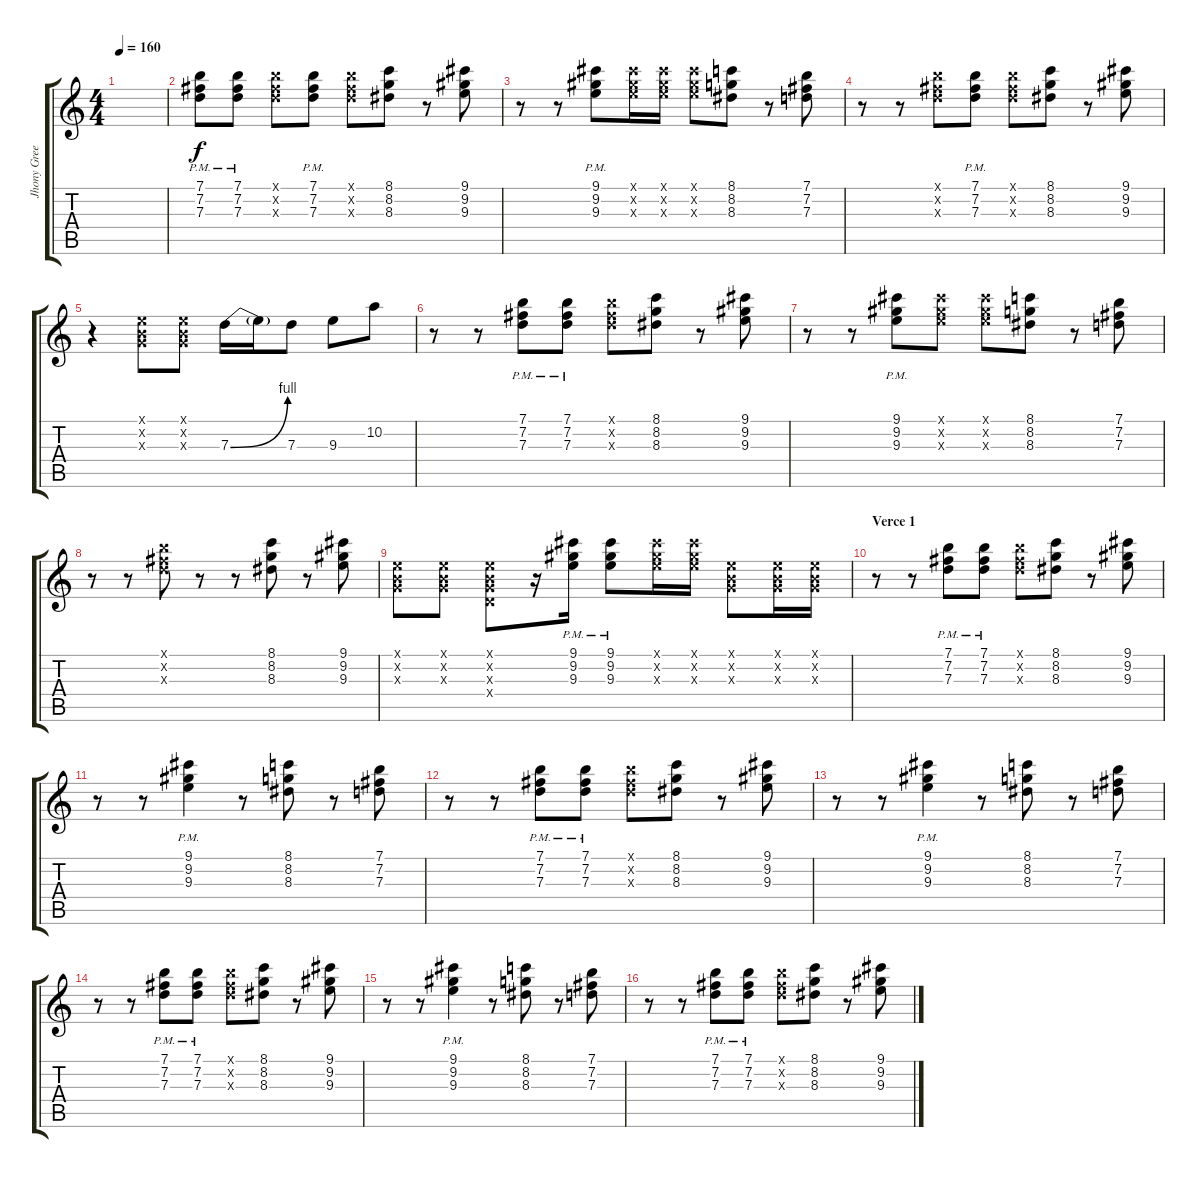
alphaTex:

\track ("Jhony Greenwood (Dist)" "Jhony Gree") {instrument distortionguitar}
\staff {score tabs}
\tuning (E4 B3 G3 D3 A2 E2) {hide}
\ts (4 4)
\tempo 160
\clef g2
\ks c
|
(7.1{pm} 7.2{pm} 7.3{pm}).8 (7.1{pm} 7.2{pm} 7.3{pm}).8 (7.1{x} 7.2{x} 7.3{x}).8 (7.1{pm} 7.2{pm} 7.3{pm}).8 (7.1{x} 7.2{x} 7.3{x}).8 (8.1 8.2 8.3).8 r.8 (9.1 9.2 9.3).8 |
r.8 r.8 (9.1{pm} 9.2{pm} 9.3{pm}).8 (9.1{x} 9.2{x} 9.3{x}).16 (9.1{x} 9.2{x} 9.3{x}).16 (9.1{x} 9.2{x} 9.3{x}).8 (8.1 8.2 8.3).8 r.8 (7.1 7.2 7.3).8 |
r.8 r.8 (7.1{x} 7.2{x} 7.3{x}).8 (7.1{pm} 7.2{pm} 7.3{pm}).8 (7.1{x} 7.2{x} 7.3{x}).8 (8.1 8.2 8.3).8 r.8 (9.1 9.2 9.3).8 |
r.4 (0.1{x} 0.2{x} 0.3{x}).8 (0.1{x} 0.2{x} 0.3{x}).8 7.3{be (bend 0 0 60 4)}.16 7.3{t}.16 7.3.8 9.3.8 10.2.8 |
r.8 r.8 (7.1{pm} 7.2{pm} 7.3{pm}).8 (7.1{pm} 7.2{pm} 7.3{pm}).8 (7.1{x} 7.2{x} 7.3{x}).8 (8.1 8.2 8.3).8 r.8 (9.1 9.2 9.3).8 |
r.8 r.8 (9.1{pm} 9.2{pm} 9.3{pm}).8 (9.1{x} 9.2{x} 9.3{x}).8 (9.1{x} 9.2{x} 9.3{x}).8 (8.1 8.2 8.3).8 r.8 (7.1 7.2 7.3).8 |
r.8 r.8 (7.1{x} 7.2{x} 7.3{x}).8 r.8 r.8 (8.1 8.2 8.3).8 r.8 (9.1 9.2 9.3).8 |
(0.1{x} 0.2{x} 0.3{x}).8 (0.1{x} 0.2{x} 0.3{x}).8 (0.1{x} 0.2{x} 0.3{x} 0.4{x}).8 r.16 (9.1{pm} 9.2{pm} 9.3{pm}).16 (9.1{pm} 9.2{pm} 9.3{pm}).8 (9.1{x} 9.2{x} 9.3{x}).16 (9.1{x} 9.2{x} 9.3{x}).16 (0.1{x} 0.2{x} 0.3{x}).8 (0.1{x} 0.2{x} 0.3{x}).16 (0.1{x} 0.2{x} 0.3{x}).16 |
\section ("" "Verce 1")
r.8 r.8 (7.1{pm} 7.2{pm} 7.3{pm}).8 (7.1{pm} 7.2{pm} 7.3{pm}).8 (7.1{x} 7.2{x} 7.3{x}).8 (8.1 8.2 8.3).8 r.8 (9.1 9.2 9.3).8 |
r.8 r.8 (9.1{pm} 9.2{pm} 9.3{pm}).4 r.8 (8.1 8.2 8.3).8 r.8 (7.1 7.2 7.3).8 |
r.8 r.8 (7.1{pm} 7.2{pm} 7.3{pm}).8 (7.1{pm} 7.2{pm} 7.3{pm}).8 (7.1{x} 7.2{x} 7.3{x}).8 (8.1 8.2 8.3).8 r.8 (9.1 9.2 9.3).8 |
r.8 r.8 (9.1{pm} 9.2{pm} 9.3{pm}).4 r.8 (8.1 8.2 8.3).8 r.8 (7.1 7.2 7.3).8 |
r.8 r.8 (7.1{pm} 7.2{pm} 7.3{pm}).8 (7.1{pm} 7.2{pm} 7.3{pm}).8 (7.1{x} 7.2{x} 7.3{x}).8 (8.1 8.2 8.3).8 r.8 (9.1 9.2 9.3).8 |
r.8 r.8 (9.1{pm} 9.2{pm} 9.3{pm}).4 r.8 (8.1 8.2 8.3).8 r.8 (7.1 7.2 7.3).8 |
r.8 r.8 (7.1{pm} 7.2{pm} 7.3{pm}).8 (7.1{pm} 7.2{pm} 7.3{pm}).8 (7.1{x} 7.2{x} 7.3{x}).8 (8.1 8.2 8.3).8 r.8 (9.1 9.2 9.3).8
